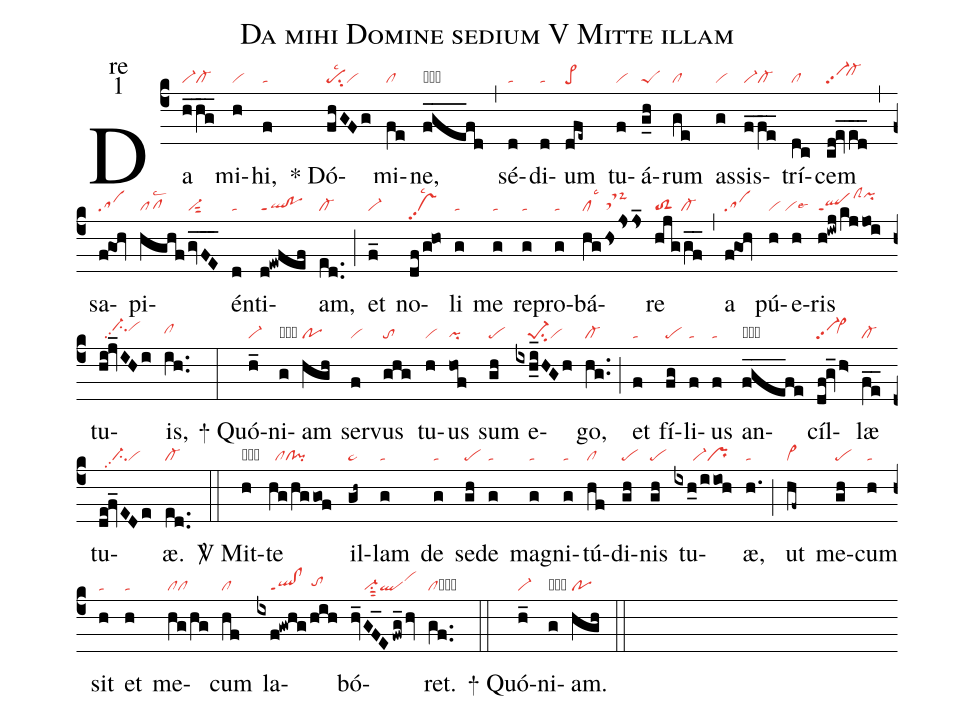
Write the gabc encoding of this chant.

name:Da mihi Domine sedium V  Mitte illam;
office-part:re;
mode:1;
nabc-lines:1;
%%
(c4) Da(h_/hg__|vi-cl-) mi(h|vi)hi,(f|ta) <sp>*</sp> Dó(fhGFg|pesu2lsc2vi)mi(fe|cl)ne,(f_g_e_fd|toS!cllsm2) (,) sé(d|ta)di(d|ta)um(dfe~|pe>) tu(f|vi)á(g_h|peS)rum(ge|cl) as(g|vi)sis(f_/fe__|vi-cl-)trí(dc|cl)cem(cd@ev_/ed__|vi-pp2`cl-hi) (,) sa(f!goh|sa)pi(hghf|pflsc2|gvFE___|vi-sut2)én(d|ta)ti(d!ewfef|ql!poppt1)am,(ed..|cl-) (;) et(f_|vi-) no(df/g@ho|vspp2lsc2)li(g|ta) me(g|ta) re(g|ta)pro(g|ta)bá(hghsjsjs_|cllsc3/tsM-)re(hjg/gf__|toS2//cl-) (,) a(f!goh|sa) pú(h|vi)e(h|``vilse6)ris(h!iwj|qlppt1|kjjoi|////clShkpihk) tu(hi@jv_IHi|////ci-hipp2vihi)is,(ih..|clhh) (:)

<sp>+</sp> Quó(h_|vi-)ni(g|obtacb)am(hgh|po) ser(f|vi)vus(ghg|to) tu(h|vi)us(hof|pi) sum(gh|pe) e(ixhi__HGh|////pe-1su2vi)go,(hg..|cl-) (;) et(f|ta) fí(fg|pe)li(f|ta)us(f|ta) an(f_g_e_fe|toS!cllsi8)cíl(df@gv_h>|vi-pp2`vi>hh)læ(fe__|cl-) tu(de@fv_EDe|////ci-pp2vi)æ.(ed..|cl-) (::)

<sp>V/</sp> Mit(h|obvi)te(hg/hggof|//clcl!pi) il(gh~|pe~)lam(g|ta) de(g|ta) se(gh|pe)de(g|ta) mag(g|ta)ni(g|ta)tú(hf|cl)di(gh|pe)nis(gh|pe) tu(ixh_0/iioh|//////vi-pr)æ,(h.|ta) (;) ut(hf~|cl~) me(gh|pe)cum(h|ta) sit(h|ta) et(h|ta) me(hg/hg|clcl)cum(hf|cl) la(ixf!gwhg/hih|////ql!clppt1//tohh)bó(hv_GF_Efwg_/hv|////vi-su1sut2qlvihj)ret.(gf..|clcb) (::)

<sp>+</sp> Quó(h_|vi-)ni(g|obtacb)am.(hgh|po) (::)
